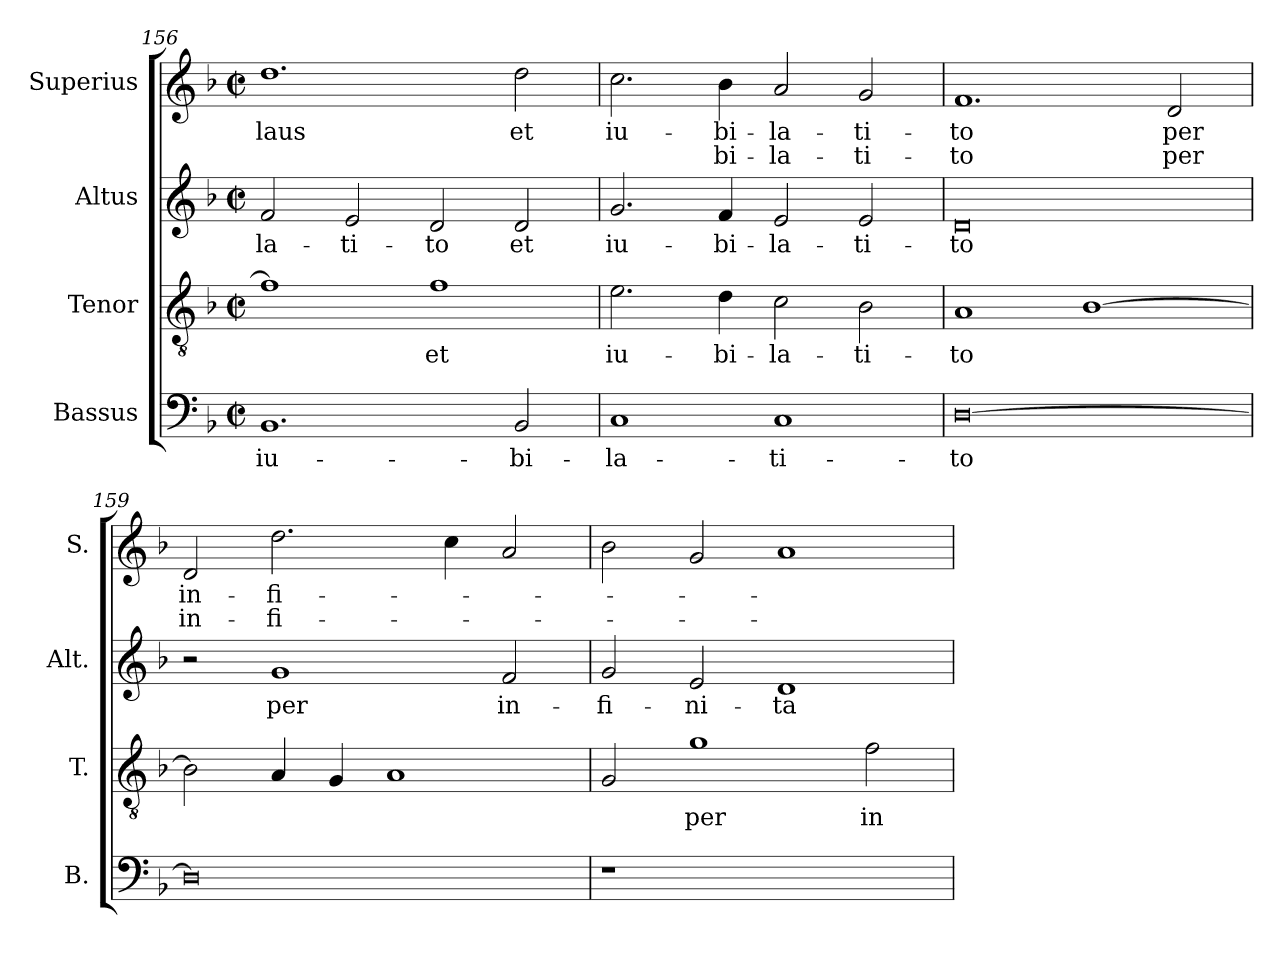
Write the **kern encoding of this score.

**kern	**text	**kern	**text	**kern	**text	**kern	**text	**text
*part4	*part4	*part3	*part3	*part2	*part2	*part1	*part1	*part1
*staff4	*staff4	*staff3	*staff3	*staff2	*staff2	*staff1	*staff1	*staff1
*I"Bassus	*	*I"Tenor	*	*I"Altus	*	*I"Superius	*	*
*I'B.	*	*I'T.	*	*I'Alt.	*	*I'S.	*	*
*clefF4	*	*clefGv2	*	*clefG2	*	*clefG2	*	*
*	*	*ITrd7c12	*	*	*	*	*	*
*k[b-]	*	*k[b-]	*	*k[b-]	*	*k[b-]	*	*
*F:	*	*F:	*	*F:	*	*F:	*	*
*M2/2	*	*M2/2	*	*M2/2	*	*M2/2	*	*
*met(c|)	*	*met(c|)	*	*met(c|)	*	*met(c|)	*	*
=156	=156	=156	=156	=156	=156	=156	=156	=156
!	!LO:LY:b:color=#000000	!	!	!	!	!	!	!
!	!	!	!	!	!LO:LY:b:color=#000000	!	!	!
!	!	!	!	!	!	!	!LO:LY:b:color=#000000	!
1.BB-i	iu-	1Fi]	.	2fi/	-la-	1.ddi	laus	.
!	!	!	!	!	!LO:LY:b:color=#000000	!	!	!
.	.	.	.	2ei/	-ti-	.	.	.
!	!	!	!LO:LY:b:color=#000000	!	!	!	!	!
!	!	!	!	!	!LO:LY:b:color=#000000	!	!	!
.	.	1Fi	et	2di/	-to	.	.	.
!	!LO:LY:b:color=#000000	!	!	!	!	!	!	!
!	!	!	!	!	!LO:LY:b:color=#000000	!	!	!
!	!	!	!	!	!	!	!LO:LY:b:color=#000000	!
2BB-i/	-bi-	.	.	2di/	et	2ddi\	et	.
=157	=157	=157	=157	=157	=157	=157	=157	=157
!	!LO:LY:b:color=#000000	!	!	!	!	!	!	!
!	!	!	!LO:LY:b:color=#000000	!	!	!	!	!
!	!	!	!	!	!LO:LY:b:color=#000000	!	!	!
!	!	!	!	!	!	!	!LO:LY:b:color=#000000	!
1Ci	-la-	2.Ei\	iu-	2.gi/	iu-	2.cci\	iu-	.
!	!	!	!LO:LY:b:color=#000000	!	!	!	!	!
!	!	!	!	!	!LO:LY:b:color=#000000	!	!	!
!	!	!	!	!	!	!	!LO:LY:b:color=#000000	!LO:LY:b:color=#000000
.	.	4Di\	-bi-	4fi/	-bi-	4b-i\	-bi-	-bi-
!	!LO:LY:b:color=#000000	!	!	!	!	!	!	!
!	!	!	!LO:LY:b:color=#000000	!	!	!	!	!
!	!	!	!	!	!LO:LY:b:color=#000000	!	!	!
!	!	!	!	!	!	!	!LO:LY:b:color=#000000	!LO:LY:b:color=#000000
1Ci	-ti-	2Ci\	-la-	2ei/	-la-	2ai/	-la-	-la-
!	!	!	!LO:LY:b:color=#000000	!	!	!	!	!
!	!	!	!	!	!LO:LY:b:color=#000000	!	!	!
!	!	!	!	!	!	!	!LO:LY:b:color=#000000	!LO:LY:b:color=#000000
.	.	2BB-i\	-ti-	2ei/	-ti-	2gi/	-ti-	-ti-
!!LO:LB:g=z
=158	=158	=158	=158	=158	=158	=158	=158	=158
!	!LO:LY:b:color=#000000	!	!	!	!	!	!	!
!	!	!	!LO:LY:b:color=#000000	!	!	!	!	!
!	!	!	!	!	!LO:LY:b:color=#000000	!	!	!
!	!	!	!	!	!	!	!LO:LY:b:color=#000000	!LO:LY:b:color=#000000
[>0Di	-to	1AAi	-to	0di	-to	1.fi	-to	to
.	.	[>1BB-i	.	.	.	.	.	.
!	!	!	!	!	!	!	!LO:LY:b:color=#000000	!LO:LY:b:color=#000000
.	.	.	.	.	.	2di/	per	per
=159	=159	=159	=159	=159	=159	=159	=159	=159
!	!	!	!	!	!	!	!LO:LY:b:color=#000000	!LO:LY:b:color=#000000
0Di]	.	2BB-i\]	.	2r	.	2di/	in-	-in-
!	!	!	!	!	!LO:LY:b:color=#000000	!	!	!
!	!	!	!	!	!	!	!LO:LY:b:color=#000000	!LO:LY:b:color=#000000
.	.	4AAi/	.	1gi	per	2.ddi\	-fi-	-fi-
.	.	4GGi/	.	.	.	.	.	.
.	.	1AAi	.	.	.	.	.	.
.	.	.	.	.	.	4cci\	.	.
!	!	!	!	!	!LO:LY:b:color=#000000	!	!	!
.	.	.	.	2fi/	in-	2ai/	.	.
=160	=160	=160	=160	=160	=160	=160	=160	=160
!LO:N:vis=1	!	!	!	!	!	!	!	!
!	!	!	!	!	!LO:LY:b:color=#000000	!	!	!
1r	.	2GGi/	.	2gi/	-fi-	2b-i\	.	.
!	!	!	!LO:LY:b:color=#000000	!	!	!	!	!
!	!	!	!	!	!LO:LY:b:color=#000000	!	!	!
.	.	1Gi	per	2ei/	-ni-	2gi/	.	.
!	!	!	!	!	!LO:LY:b:color=#000000	!	!	!
1ryy	.	.	.	1di	-ta	1ai	.	.
!	!	!	!LO:LY:b:color=#000000	!	!	!	!	!
.	.	2Fi\	in-	.	.	.	.	.
=	=	=	=	=	=	=	=	=
*-	*-	*-	*-	*-	*-	*-	*-	*-
